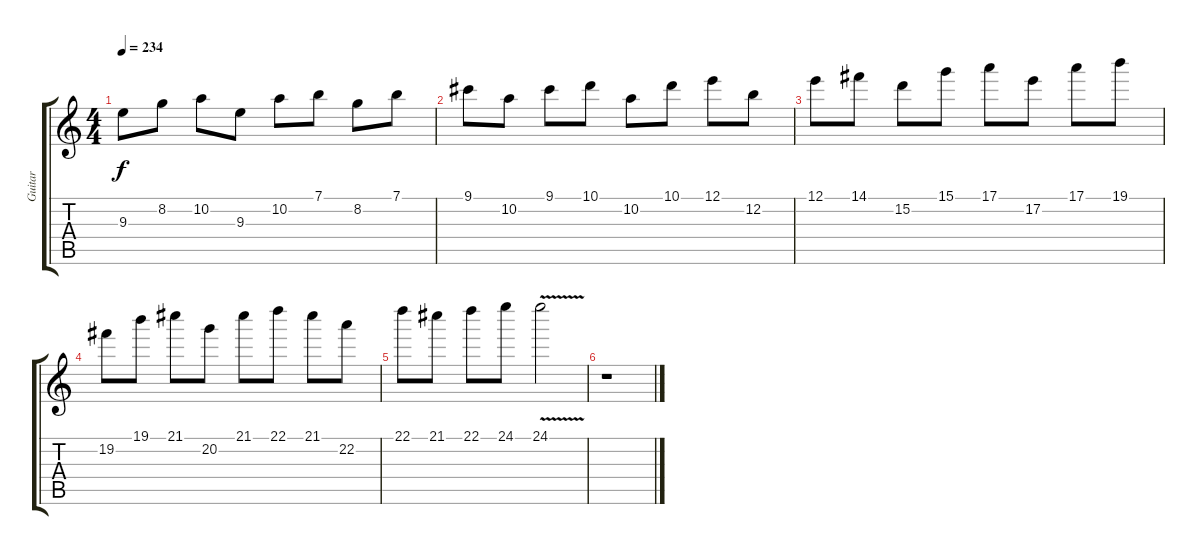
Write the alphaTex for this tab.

\track ("Guitar" "Guitar") {instrument distortionguitar}
\staff {score tabs}
\tuning (E4 B3 G3 D3 A2 D2) {hide}
\ts (4 4)
\tempo 234
\clef g2
\ks c
9.3.8{dy f} 8.2.8 10.2.8 9.3.8 10.2.8 7.1.8 8.2.8 7.1.8 |
9.1.8 10.2.8 9.1.8 10.1.8 10.2.8 10.1.8 12.1.8 12.2.8 |
12.1.8 14.1.8 15.2.8 15.1.8 17.1.8 17.2.8 17.1.8 19.1.8 |
19.2.8 19.1.8 21.1.8 20.2.8 21.1.8 22.1.8 21.1.8 22.2.8 |
22.1.8 21.1.8 22.1.8 24.1.8 24.1{v}.2 |
r.1
